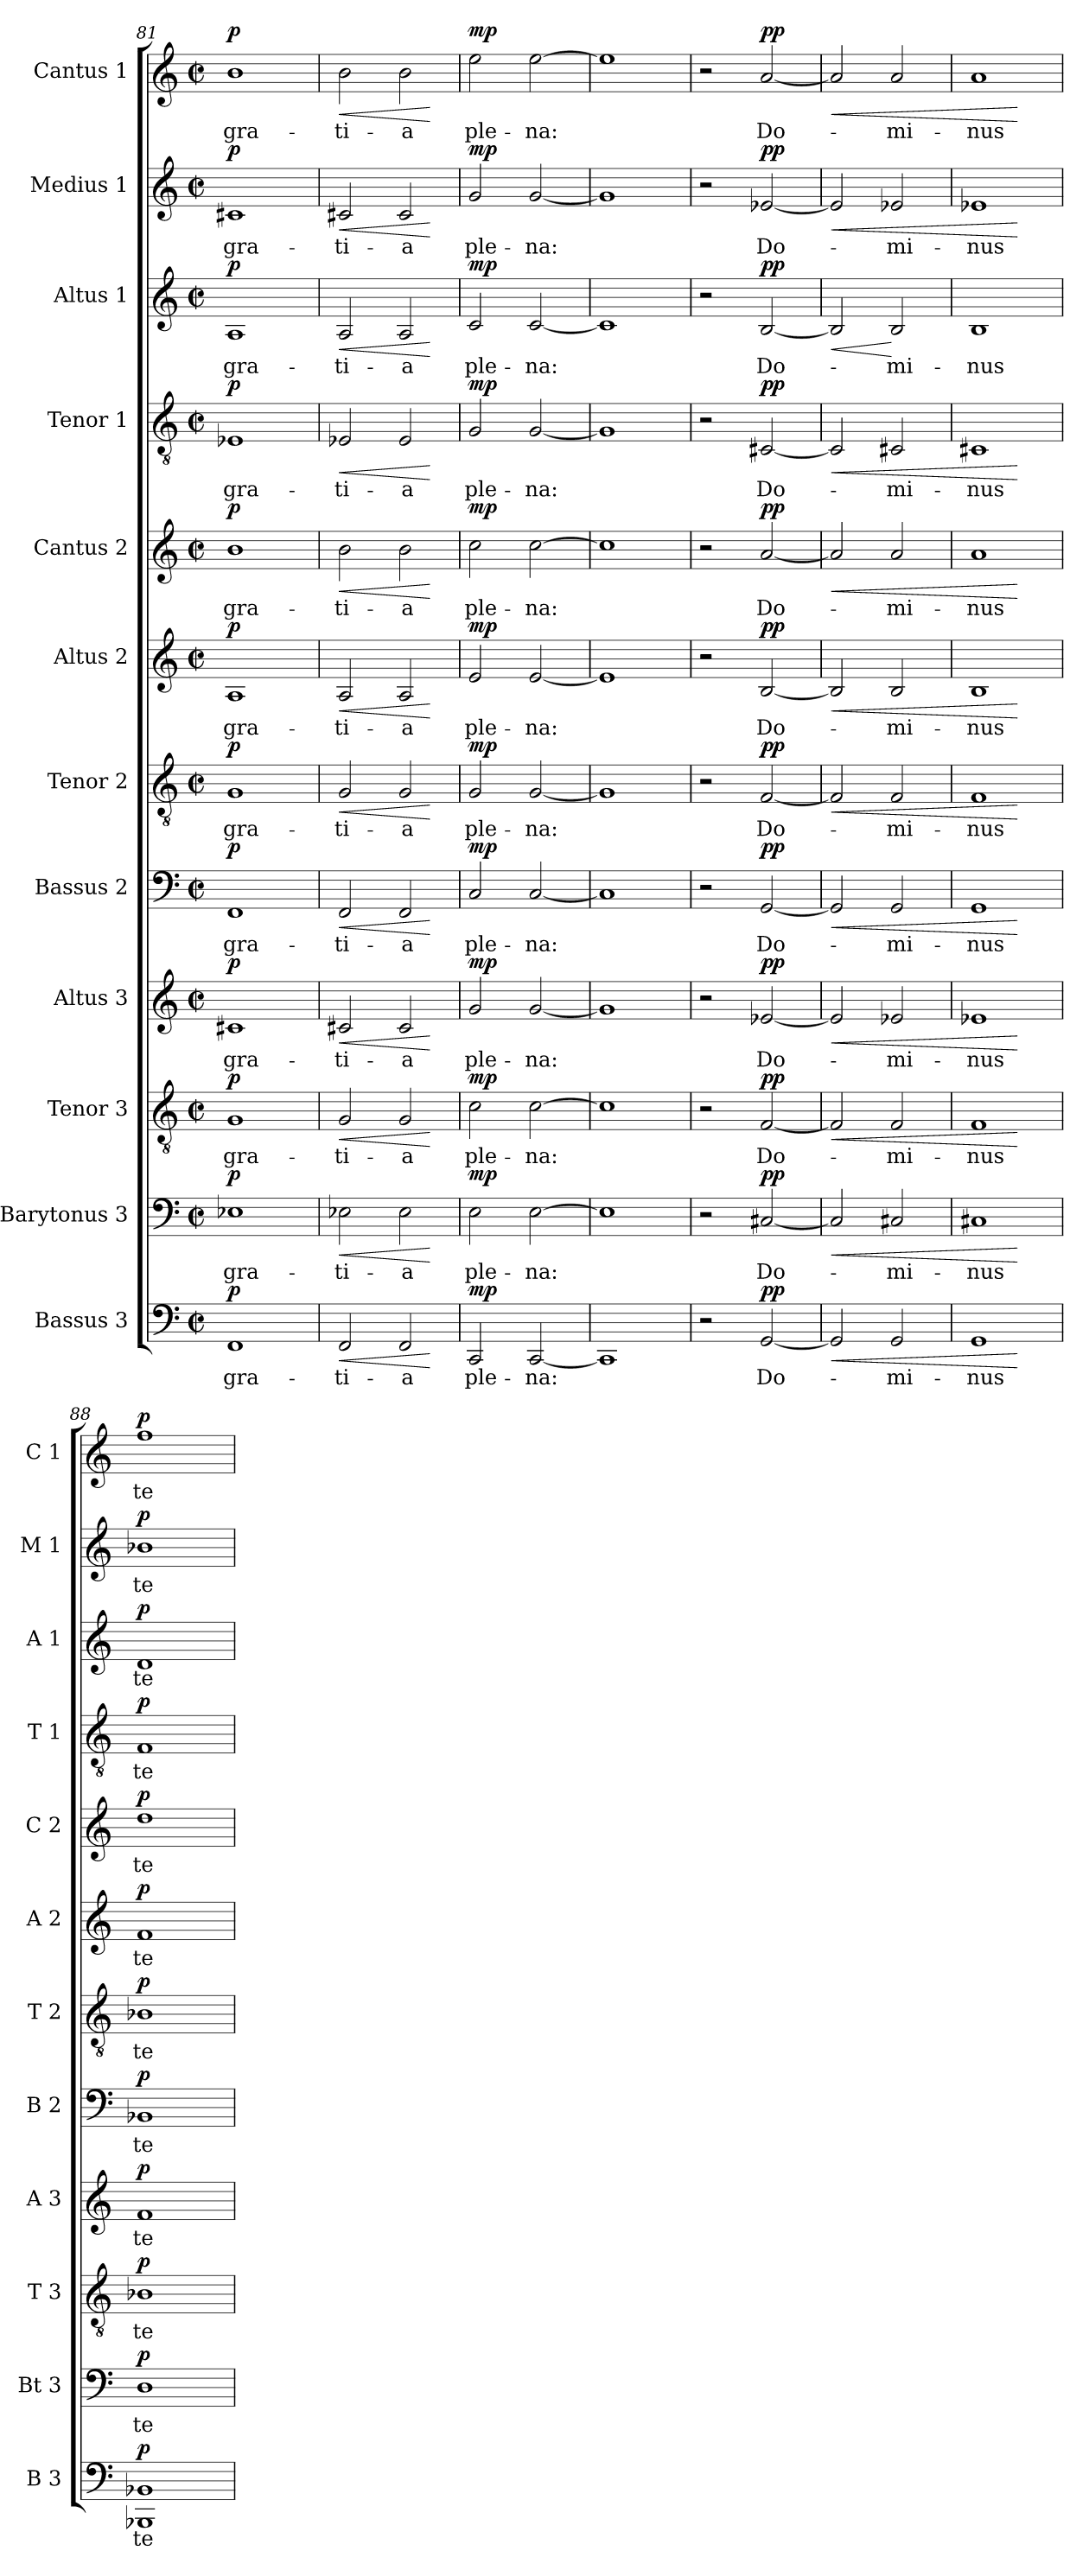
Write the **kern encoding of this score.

**kern	**text	**dynam	**kern	**text	**dynam	**kern	**text	**dynam	**kern	**text	**dynam	**kern	**text	**dynam	**kern	**text	**dynam	**kern	**text	**dynam	**kern	**text	**dynam	**kern	**text	**dynam	**kern	**text	**dynam	**kern	**text	**dynam	**kern	**text	**dynam
*part12	*part12	*part12	*part11	*part11	*part11	*part10	*part10	*part10	*part9	*part9	*part9	*part8	*part8	*part8	*part7	*part7	*part7	*part6	*part6	*part6	*part5	*part5	*part5	*part4	*part4	*part4	*part3	*part3	*part3	*part2	*part2	*part2	*part1	*part1	*part1
*staff12	*staff12	*staff12	*staff11	*staff11	*staff11	*staff10	*staff10	*staff10	*staff9	*staff9	*staff9	*staff8	*staff8	*staff8	*staff7	*staff7	*staff7	*staff6	*staff6	*staff6	*staff5	*staff5	*staff5	*staff4	*staff4	*staff4	*staff3	*staff3	*staff3	*staff2	*staff2	*staff2	*staff1	*staff1	*staff1
*I"Bassus 3	*	*	*I"Barytonus 3	*	*	*I"Tenor 3	*	*	*I"Altus 3	*	*	*I"Bassus 2	*	*	*I"Tenor 2	*	*	*I"Altus 2	*	*	*I"Cantus 2	*	*	*I"Tenor 1	*	*	*I"Altus 1	*	*	*I"Medius 1	*	*	*I"Cantus 1	*	*
*I'B 3	*	*	*I'Bt 3	*	*	*I'T 3	*	*	*I'A 3	*	*	*I'B 2	*	*	*I'T 2	*	*	*I'A 2	*	*	*I'C 2	*	*	*I'T 1	*	*	*I'A 1	*	*	*I'M 1	*	*	*I'C 1	*	*
*clefF4	*	*	*clefF4	*	*	*clefGv2	*	*	*clefG2	*	*	*clefF4	*	*	*clefGv2	*	*	*clefG2	*	*	*clefG2	*	*	*clefGv2	*	*	*clefG2	*	*	*clefG2	*	*	*clefG2	*	*
*k[]	*	*	*k[]	*	*	*k[]	*	*	*k[]	*	*	*k[]	*	*	*k[]	*	*	*k[]	*	*	*k[]	*	*	*k[]	*	*	*k[]	*	*	*k[]	*	*	*k[]	*	*
*C:	*	*	*C:	*	*	*C:	*	*	*C:	*	*	*C:	*	*	*C:	*	*	*C:	*	*	*C:	*	*	*C:	*	*	*C:	*	*	*C:	*	*	*C:	*	*
*M2/2	*	*	*M2/2	*	*	*M2/2	*	*	*M2/2	*	*	*M2/2	*	*	*M2/2	*	*	*M2/2	*	*	*M2/2	*	*	*M2/2	*	*	*M2/2	*	*	*M2/2	*	*	*M2/2	*	*
*met(c|)	*	*	*met(c|)	*	*	*met(c|)	*	*	*met(c|)	*	*	*met(c|)	*	*	*met(c|)	*	*	*met(c|)	*	*	*met(c|)	*	*	*met(c|)	*	*	*met(c|)	*	*	*met(c|)	*	*	*met(c|)	*	*
=81	=81	=81	=81	=81	=81	=81	=81	=81	=81	=81	=81	=81	=81	=81	=81	=81	=81	=81	=81	=81	=81	=81	=81	=81	=81	=81	=81	=81	=81	=81	=81	=81	=81	=81	=81
!	!LO:LY:b	!LO:DY:a	!	!LO:LY:b	!LO:DY:a	!	!LO:LY:b	!LO:DY:a	!	!LO:LY:b	!LO:DY:a	!	!LO:LY:b	!LO:DY:a	!	!LO:LY:b	!LO:DY:a	!	!LO:LY:b	!LO:DY:a	!	!LO:LY:b	!LO:DY:a	!	!LO:LY:b	!LO:DY:a	!	!LO:LY:b	!LO:DY:a	!	!LO:LY:b	!LO:DY:a	!	!LO:LY:b	!LO:DY:a
1FF	gra-	p	1E-X	gra-	p	1G	gra-	p	1c#X	gra-	p	1FF	gra-	p	1G	gra-	p	1A	gra-	p	1b	gra-	p	1E-X	gra-	p	1A	gra-	p	1c#X	gra-	p	1b	gra-	p
=82	=82	=82	=82	=82	=82	=82	=82	=82	=82	=82	=82	=82	=82	=82	=82	=82	=82	=82	=82	=82	=82	=82	=82	=82	=82	=82	=82	=82	=82	=82	=82	=82	=82	=82	=82
!	!LO:LY:b	!LO:HP:b	!	!LO:LY:b	!LO:HP:b	!	!LO:LY:b	!LO:HP:b	!	!LO:LY:b	!LO:HP:b	!	!LO:LY:b	!LO:HP:b	!	!LO:LY:b	!LO:HP:b	!	!LO:LY:b	!LO:HP:b	!	!LO:LY:b	!LO:HP:b	!	!LO:LY:b	!LO:HP:b	!	!LO:LY:b	!LO:HP:b	!	!LO:LY:b	!LO:HP:b	!	!LO:LY:b	!LO:HP:b
2FF/	-ti-	<	2E-X\	-ti-	<	2G/	-ti-	<	2c#X/	-ti-	<	2FF/	-ti-	<	2G/	-ti-	<	2A/	-ti-	<	2b\	-ti-	<	2E-X/	-ti-	<	2A/	-ti-	<	2c#X/	-ti-	<	2b\	-ti-	<
!	!LO:LY:b	!	!	!LO:LY:b	!	!	!LO:LY:b	!	!	!LO:LY:b	!	!	!LO:LY:b	!	!	!LO:LY:b	!	!	!LO:LY:b	!	!	!LO:LY:b	!	!	!LO:LY:b	!	!	!LO:LY:b	!	!	!LO:LY:b	!	!	!LO:LY:b	!
2FF/	-a	.	2E-\	-a	.	2G/	-a	.	2c#/	-a	.	2FF/	-a	.	2G/	-a	.	2A/	-a	.	2b\	-a	.	2E-/	-a	.	2A/	-a	.	2c#/	-a	.	2b\	-a	.
.	.	[	.	.	[	.	.	[	.	.	[	.	.	[	.	.	[	.	.	[	.	.	[	.	.	[	.	.	[	.	.	[	.	.	[
=83	=83	=83	=83	=83	=83	=83	=83	=83	=83	=83	=83	=83	=83	=83	=83	=83	=83	=83	=83	=83	=83	=83	=83	=83	=83	=83	=83	=83	=83	=83	=83	=83	=83	=83	=83
!	!LO:LY:b	!LO:DY:a	!	!LO:LY:b	!LO:DY:a	!	!LO:LY:b	!LO:DY:a	!	!LO:LY:b	!LO:DY:a	!	!LO:LY:b	!LO:DY:a	!	!LO:LY:b	!LO:DY:a	!	!LO:LY:b	!LO:DY:a	!	!LO:LY:b	!LO:DY:a	!	!LO:LY:b	!LO:DY:a	!	!LO:LY:b	!LO:DY:a	!	!LO:LY:b	!LO:DY:a	!	!LO:LY:b	!LO:DY:a
2CC/	ple-	mp	2E\	ple-	mp	2c\	ple-	mp	2g/	ple-	mp	2C/	ple-	mp	2G/	ple-	mp	2e/	ple-	mp	2cc\	ple-	mp	2G/	ple-	mp	2c/	ple-	mp	2g/	ple-	mp	2ee\	ple-	mp
!	!LO:LY:b	!	!	!LO:LY:b	!	!	!LO:LY:b	!	!	!LO:LY:b	!	!	!LO:LY:b	!	!	!LO:LY:b	!	!	!LO:LY:b	!	!	!LO:LY:b	!	!	!LO:LY:b	!	!	!LO:LY:b	!	!	!LO:LY:b	!	!	!LO:LY:b	!
[2CC/	-na:	.	[2E\	-na:	.	[2c\	-na:	.	[2g/	-na:	.	[2C/	-na:	.	[2G/	-na:	.	[2e/	-na:	.	[2cc\	-na:	.	[2G/	-na:	.	[2c/	-na:	.	[2g/	-na:	.	[2ee\	-na:	.
=84	=84	=84	=84	=84	=84	=84	=84	=84	=84	=84	=84	=84	=84	=84	=84	=84	=84	=84	=84	=84	=84	=84	=84	=84	=84	=84	=84	=84	=84	=84	=84	=84	=84	=84	=84
1CC]	.	.	1E]	.	.	1c]	.	.	1g]	.	.	1C]	.	.	1G]	.	.	1e]	.	.	1cc]	.	.	1G]	.	.	1c]	.	.	1g]	.	.	1ee]	.	.
=85	=85	=85	=85	=85	=85	=85	=85	=85	=85	=85	=85	=85	=85	=85	=85	=85	=85	=85	=85	=85	=85	=85	=85	=85	=85	=85	=85	=85	=85	=85	=85	=85	=85	=85	=85
2r	.	.	2r	.	.	2r	.	.	2r	.	.	2r	.	.	2r	.	.	2r	.	.	2r	.	.	2r	.	.	2r	.	.	2r	.	.	2r	.	.
!	!LO:LY:b	!LO:DY:a	!	!LO:LY:b	!LO:DY:a	!	!LO:LY:b	!LO:DY:a	!	!LO:LY:b	!LO:DY:a	!	!LO:LY:b	!LO:DY:a	!	!LO:LY:b	!LO:DY:a	!	!LO:LY:b	!LO:DY:a	!	!LO:LY:b	!LO:DY:a	!	!LO:LY:b	!LO:DY:a	!	!LO:LY:b	!LO:DY:a	!	!LO:LY:b	!LO:DY:a	!	!LO:LY:b	!LO:DY:a
[2GG/	Do-	pp	[2C#X/	Do-	pp	[2F/	Do-	pp	[2e-X/	Do-	pp	[2GG/	Do-	pp	[2F/	Do-	pp	[2B/	Do-	pp	[2a/	Do-	pp	[2C#X/	Do-	pp	[2B/	Do-	pp	[2e-X/	Do-	pp	[2a/	Do-	pp
!!LO:PB:g=z
=86	=86	=86	=86	=86	=86	=86	=86	=86	=86	=86	=86	=86	=86	=86	=86	=86	=86	=86	=86	=86	=86	=86	=86	=86	=86	=86	=86	=86	=86	=86	=86	=86	=86	=86	=86
!	!	!LO:HP:b	!	!	!LO:HP:b	!	!	!LO:HP:b	!	!	!LO:HP:b	!	!	!LO:HP:b	!	!	!LO:HP:b	!	!	!LO:HP:b	!	!	!LO:HP:b	!	!	!LO:HP:b	!	!	!LO:HP:b	!	!	!LO:HP:b	!	!	!LO:HP:b
2GG/]	.	<	2C#/]	.	<	2F/]	.	<	2e-/]	.	<	2GG/]	.	<	2F/]	.	<	2B/]	.	<	2a/]	.	<	2C#/]	.	<	2B/]	.	<	2e-/]	.	<	2a/]	.	<
!	!LO:LY:b	!	!	!LO:LY:b	!	!	!LO:LY:b	!	!	!LO:LY:b	!	!	!LO:LY:b	!	!	!LO:LY:b	!	!	!LO:LY:b	!	!	!LO:LY:b	!	!	!LO:LY:b	!	!	!LO:LY:b	!	!	!LO:LY:b	!	!	!LO:LY:b	!
2GG/	-mi-	.	2C#X/	-mi-	.	2F/	-mi-	.	2e-X/	-mi-	.	2GG/	-mi-	.	2F/	-mi-	.	2B/	-mi-	.	2a/	-mi-	.	2C#X/	-mi-	.	2B/	-mi-	[	2e-X/	-mi-	.	2a/	-mi-	.
=87	=87	=87	=87	=87	=87	=87	=87	=87	=87	=87	=87	=87	=87	=87	=87	=87	=87	=87	=87	=87	=87	=87	=87	=87	=87	=87	=87	=87	=87	=87	=87	=87	=87	=87	=87
!	!LO:LY:b	!	!	!LO:LY:b	!	!	!LO:LY:b	!	!	!LO:LY:b	!	!	!LO:LY:b	!	!	!LO:LY:b	!	!	!LO:LY:b	!	!	!LO:LY:b	!	!	!LO:LY:b	!	!	!LO:LY:b	!	!	!LO:LY:b	!	!	!LO:LY:b	!
1GG	-nus	.	1C#X	-nus	.	1F	-nus	.	1e-X	-nus	.	1GG	-nus	.	1F	-nus	.	1B	-nus	.	1a	-nus	.	1C#X	-nus	.	1B	-nus	.	1e-X	-nus	.	1a	-nus	.
.	.	[	.	.	[	.	.	[	.	.	[	.	.	[	.	.	[	.	.	[	.	.	[	.	.	[	.	.	.	.	.	[	.	.	[
=88	=88	=88	=88	=88	=88	=88	=88	=88	=88	=88	=88	=88	=88	=88	=88	=88	=88	=88	=88	=88	=88	=88	=88	=88	=88	=88	=88	=88	=88	=88	=88	=88	=88	=88	=88
!	!LO:LY:b	!LO:DY:a	!	!LO:LY:b	!LO:DY:a	!	!LO:LY:b	!LO:DY:a	!	!LO:LY:b	!LO:DY:a	!	!LO:LY:b	!LO:DY:a	!	!LO:LY:b	!LO:DY:a	!	!LO:LY:b	!LO:DY:a	!	!LO:LY:b	!LO:DY:a	!	!LO:LY:b	!LO:DY:a	!	!LO:LY:b	!LO:DY:a	!	!LO:LY:b	!LO:DY:a	!	!LO:LY:b	!LO:DY:a
1BBB-X 1BB-X!	te-	p	1D	te-	p	1B-X	te-	p	1f	te-	p	1BB-X	te-	p	1B-X	te-	p	1f	te-	p	1dd	te-	p	1F	te-	p	1d	te-	p	1b-X	te-	p	1ff	te-	p
=	=	=	=	=	=	=	=	=	=	=	=	=	=	=	=	=	=	=	=	=	=	=	=	=	=	=	=	=	=	=	=	=	=	=	=
*-	*-	*-	*-	*-	*-	*-	*-	*-	*-	*-	*-	*-	*-	*-	*-	*-	*-	*-	*-	*-	*-	*-	*-	*-	*-	*-	*-	*-	*-	*-	*-	*-	*-	*-	*-
